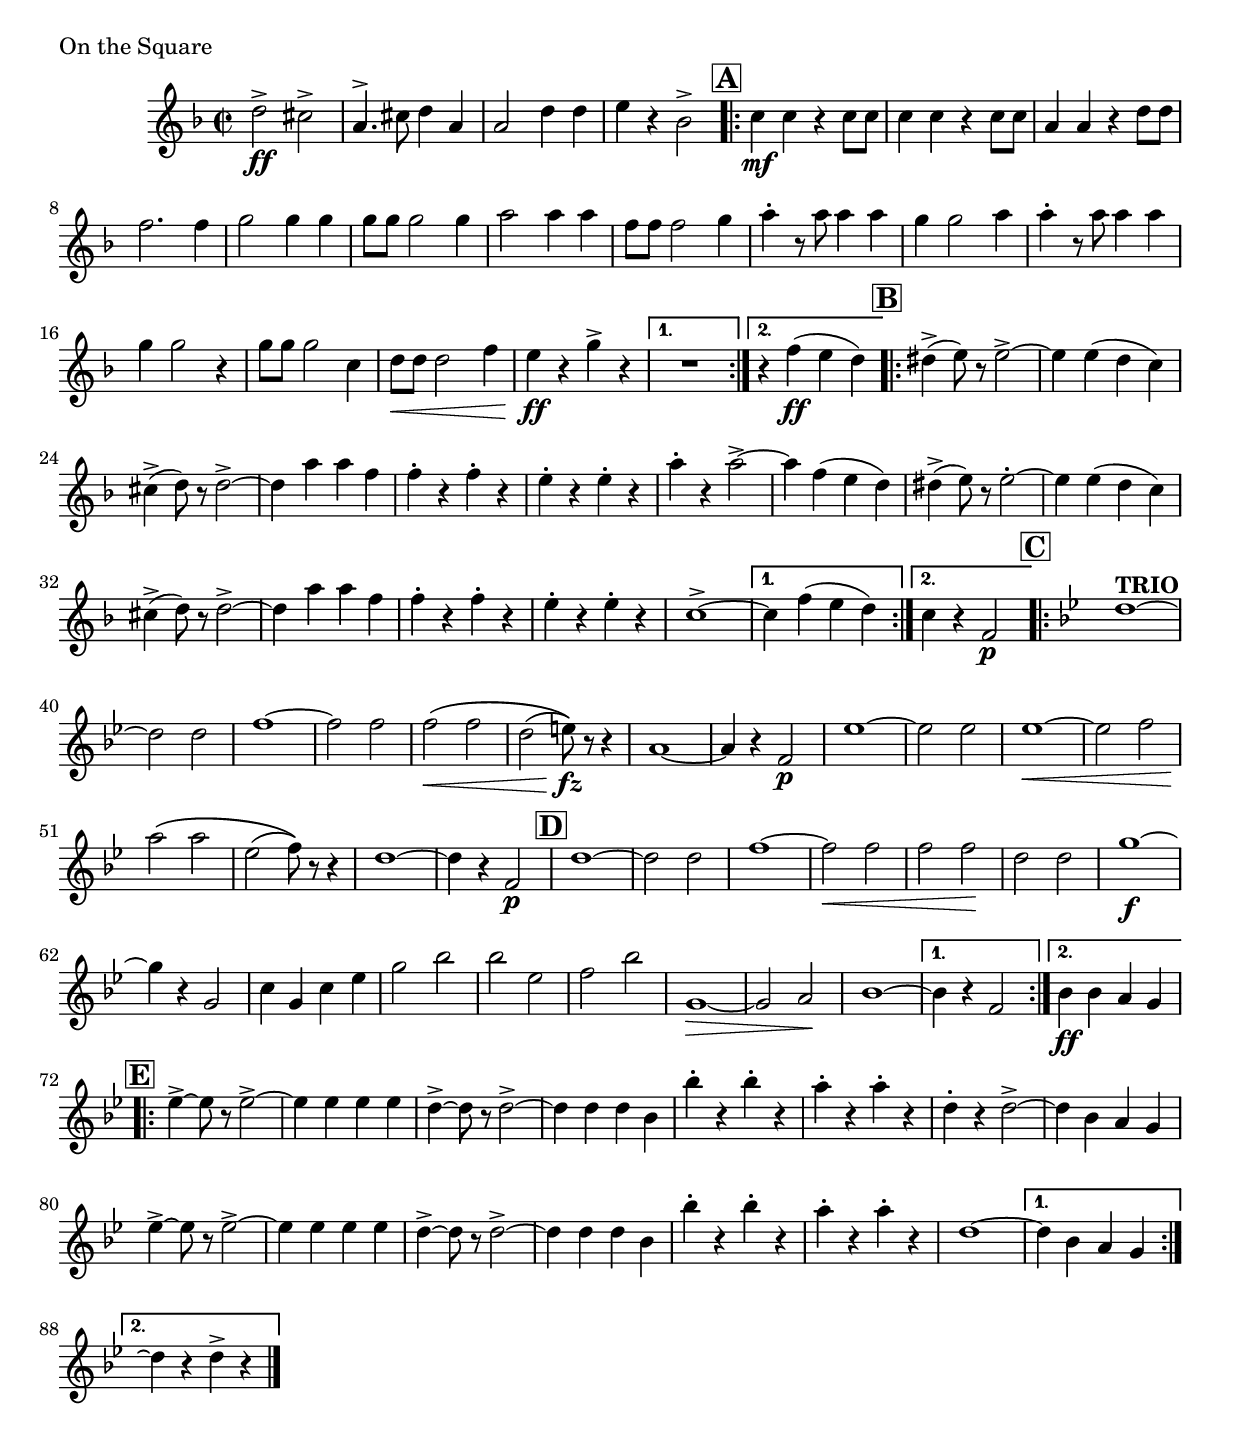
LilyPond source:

\version "2.18.0"
% When ready to include in collection: 1. Comment out paper.
% 				       2. Create include file of relative and
%					  header.
%Comment out from here
%{
#(ly:set-option 'point-and-click #t)
#(set-default-paper-size "a5" 'landscape)
#(set-global-staff-size 15) % set staff-size when ready to print

\include "Marsch_format.ly"

%...to here
%}
  \score {

    % Svenska Polisens Marscher: 1. On the Square   
    \relative c'' { 
    	    \key f \major \time 2/2 
    	    \compressFullBarRests
    	    \set Score.markFormatter = #format-mark-box-letters
    	    d2->\ff cis-> |a4.^> cis8 d4 a |a2 d4 d |e r bes2->
    	    
%Rehearsal mark A
	\mark \default
	\repeat volta 2 {
	c4\mf c r c8 c |c4 c r c8 c |a4 a r d8 d|f2. f4 |g2 g4 g |g8 g g2 g4
	a2 a4 a |f8 f f2 g4 |a-. r8 a a4 a |g4 g2 a4 |a-. r8 a a4 a |g g2 r4
	g8 g g2 c,4 |d8\< d d2 f4 |e\ff r g-> r }
	\alternative {
		{R1}
		{r4 f\ff (e d)}
	}

%Rehearsal mark B
	\mark \default
	\repeat volta 2 {
	dis4-> (e8) r e2->~ |e4 e (d c) |cis-> (d8) r d2->~ |d4 a' a f 
	f-. r f-. r |e-. r e-. r |a-. r a2->~ |a4 f (e d) |dis-> (e8) r e2-.~
	e4 e (d c) |cis-> (d8) r d2->~ |d4 a' a f |f-. r f-. r |e-. r e-. r 
	c1->~ }
	\alternative {
		{c4 f (e d)}
		{c4 r f,2\p}
	}	

%Rehearsal mark C
	\mark \default
	\repeat volta 2 {
	\key bes \major
	d'1~^\markup {\bold {TRIO}} |d2 d |f1~ |f2 f |f\<\( f |d (e8\fz)\) r8 r4
	a,1~ |a4 r f2\p |ees'1~ |ees2 ees |ees1~\< |ees2 f |a\! \(a 
	ees2 (f8)\) r r4 |d1~ |d4 r f,2\p
	
%Rehearsal mark D
	\mark \default
	d'1~ |d2 d |f1~ |f2\< f |f f\! |d d |g1~\f |g4 r g,2 |c4 g c ees |g2 bes 
	bes ees, |f bes |g,1~\> |g2 a\! |bes1~ }
	\alternative {
		{bes4 r f2}
		{bes4\ff bes a g}
	}
	
%Rehearsal mark E
	\mark \default
	\repeat volta 2 {
		ees'4->~ ees8 r ees2->~ |ees4 ees ees ees |d->~ d8 r d2->~
		d4 d d bes |bes'-. r bes-. r |a-. r a-. r |d,-. r d2->~ 
		d4 bes a g |ees'->~ ees8 r ees2->~ |ees4 ees ees ees 
		d->~ d8 r d2->~ |d4 d d bes |bes'-. r bes-. r |a-. r a-. r 
		d,1~ }
		\alternative {
			{d4 bes a g}
			{d'4\repeatTie r d-> r}
		}
		\bar "|."
    }%end relative
    \header {
    	    piece = "On the Square"
    	    composer = "Frank A. Panella"
    	}
    	\layout {ragged-last = ##t
    	}
  }%end score
